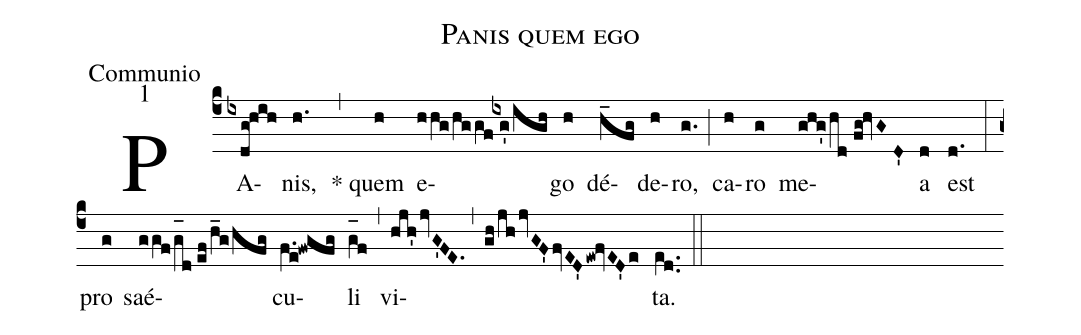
name:Panis quem ego;
office-part:Communio;
mode:1;
%%
(c4) PA(ixdg!hih)nis,(h.) (,) * quem(h) e(hhg/hggf//{/[-2]ix}g'/igh)go(h) dé(h_fg)de(h)ro,(g.) (;) ca(h)ro(g) me(ghg'/hd//fg!hvG//D')a(d) est(d.) (:) pro(g) saé(ggf/g_[oh:h]d//ef/h_g/hfg)cu(f.e!fwgfg)li(g_[oh:h]f) (,) vi(hjh'jvG'FE.)(,)(gh/jhjvGF'fvED'ew!fvED'e)ta.(e[ll:1]d..) (::)
